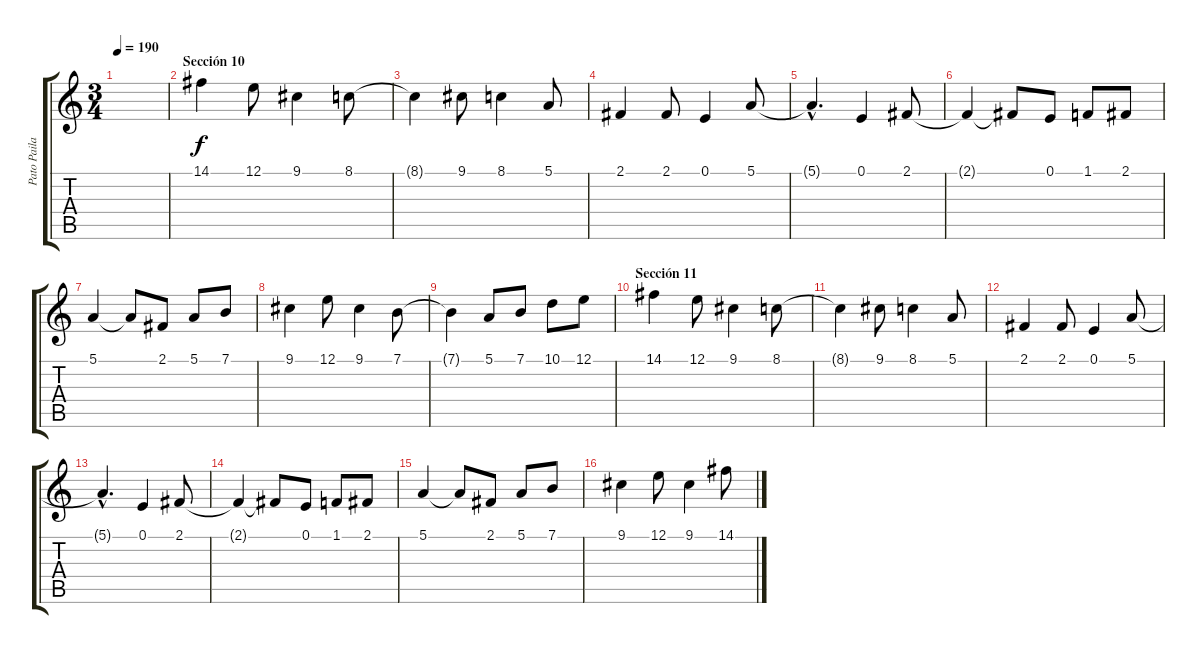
\track ("Pato Pailamilla" "Pato Paila") {instrument trumpet}
\staff {score tabs}
\tuning (E4 B3 G3 D3 A2 E2) {hide}
\ts (3 4)
\tempo 190
\clef g2
\ks c
|
\section ("" "Sección 10")
14.1.4 12.1.8 9.1.4 8.1.8 |
8.1{t}.4 9.1.8 8.1.4 5.1.8 |
2.1.4 2.1.8 0.1.4 5.1.8 |
5.1{hac t}.4{d} 0.1.4 2.1.8 |
2.1{t}.4 2.1{t}.8 0.1.8 1.1.8 2.1.8 |
5.1.4 5.1{t}.8 2.1.8 5.1.8 7.1.8 |
9.1.4 12.1.8 9.1.4 7.1.8 |
7.1{t}.4 5.1.8 7.1.8 10.1.8 12.1.8 |
\section ("" "Sección 11")
14.1.4 12.1.8 9.1.4 8.1.8 |
8.1{t}.4 9.1.8 8.1.4 5.1.8 |
2.1.4 2.1.8 0.1.4 5.1.8 |
5.1{hac t}.4{d} 0.1.4 2.1.8 |
2.1{t}.4 2.1{t}.8 0.1.8 1.1.8 2.1.8 |
5.1.4 5.1{t}.8 2.1.8 5.1.8 7.1.8 |
9.1.4 12.1.8 9.1.4 14.1.8
